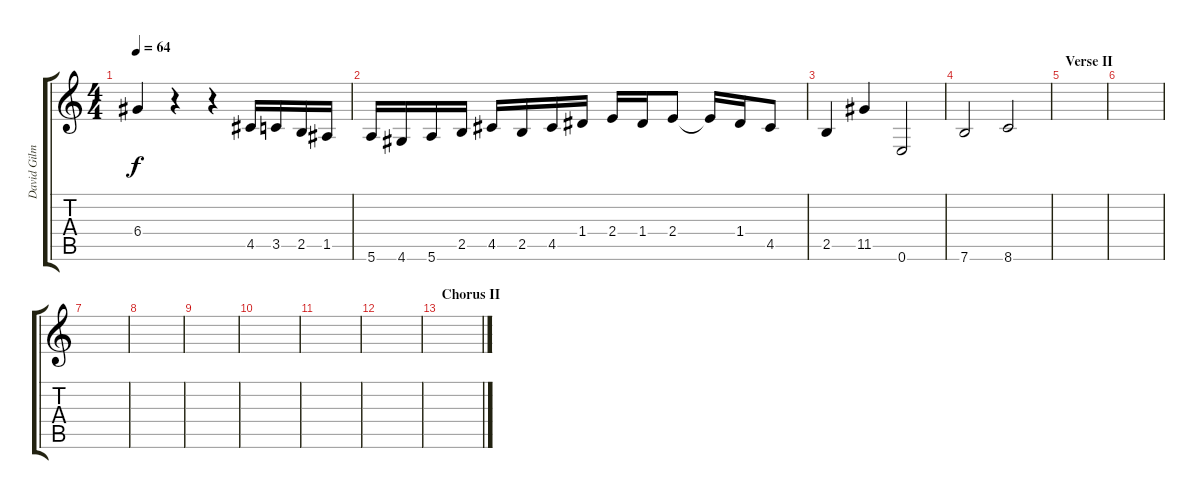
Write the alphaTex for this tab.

\track ("David Gilmour" "David Gilm") {instrument distortionguitar}
\staff {score tabs}
\tuning (E4 B3 G3 D3 A2 E2) {hide}
\ts (4 4)
\tempo 64
\clef g2
\ks c
6.4.4{dy f} r.4 r.4 4.5.16 3.5.16 2.5.16 1.5.16 |
5.6.16 4.6.16 5.6.16 2.5.16 4.5.16 2.5.16 4.5.16 1.4.16 2.4.16 1.4.16 2.4.8 2.4{t}.16 1.4.16 4.5.8 |
2.5.4 11.5.4 0.6.2 |
7.6.2 8.6.2 |
\section ("" "Verse II")
|
|
|
|
|
|
|
|
\section ("" "Chorus II")
